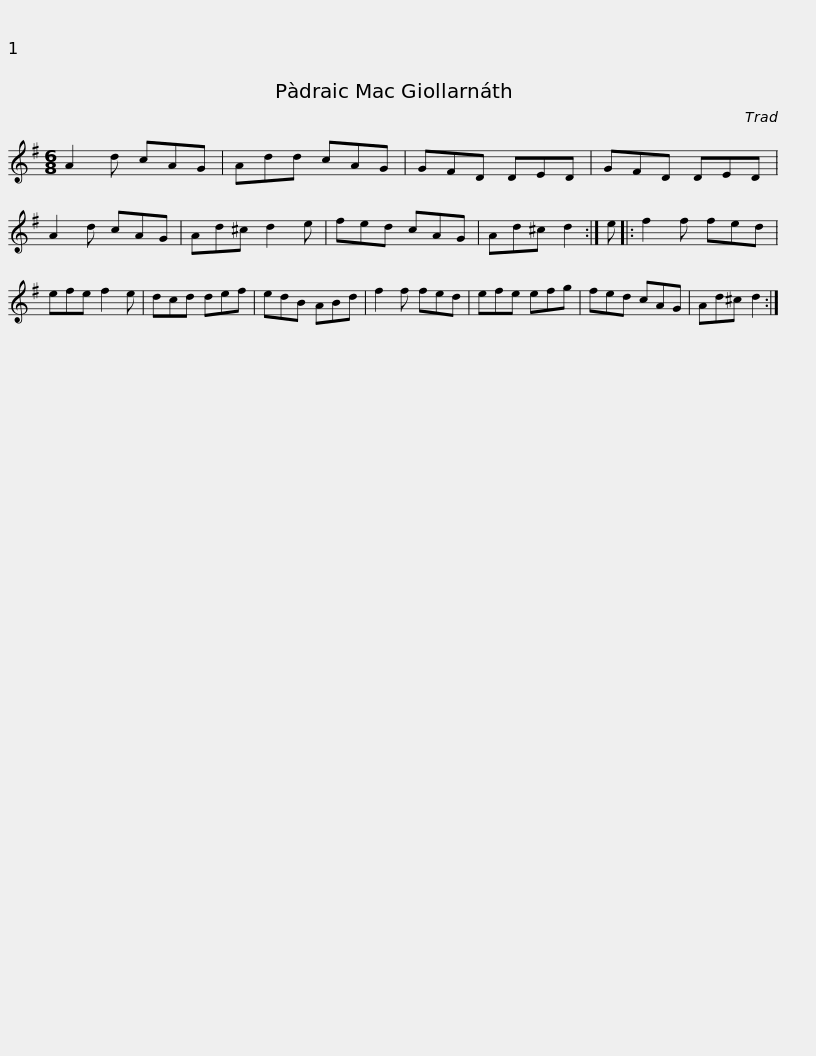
X:1
L:1/8
M:6/8
I:linebreak $
K:G
V:1 treble
V:1
 A2 d cAG | Add cAG | GFD DED | GFD DED | A2 d cAG | %5
 Ad^c d2 e | fed cAG | Ad^c d2 :|$ e |: f2 f fed | %10
 efe f2 e | dcd def | edB ABd | f2 f fed | efe efg | %15
 fed cAG |$ Ad^c d2 :| %17
